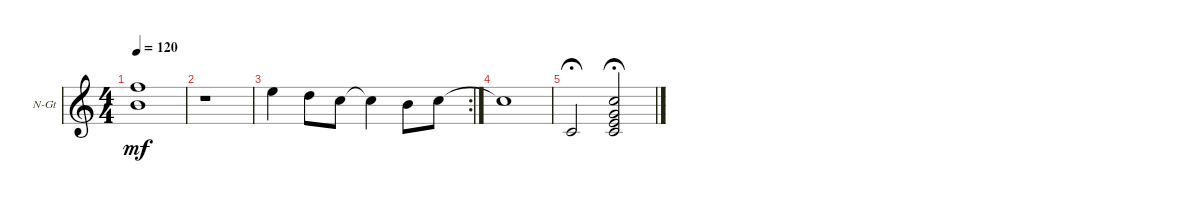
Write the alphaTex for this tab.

\defaultSystemsLayout 4
\bracketExtendMode groupsimilarinstruments
\firstSystemTrackNameOrientation horizontal
\otherSystemsTrackNameOrientation horizontal
\track ("Nylon Guitar" "N-Gt") {instrument acousticgrandpiano}
\staff {score}
\tuning (E4 B3 G3 D3 A2 E2)
\displaytranspose 12
\ts (4 4)
\tempo 120
\clef g2
\ks c
(4.3{t} 6.2{t}).1{dy mf} |
r.1 |
\rc 2
0.1.4 3.2.8 1.2.8 1.2{t}.4 0.2.8 1.2.8 |
1.2{t}.1 |
3.5.2{fermata (medium 0.54)} (3.5 2.4 0.3 1.2).2{fermata (medium 0.8)}
